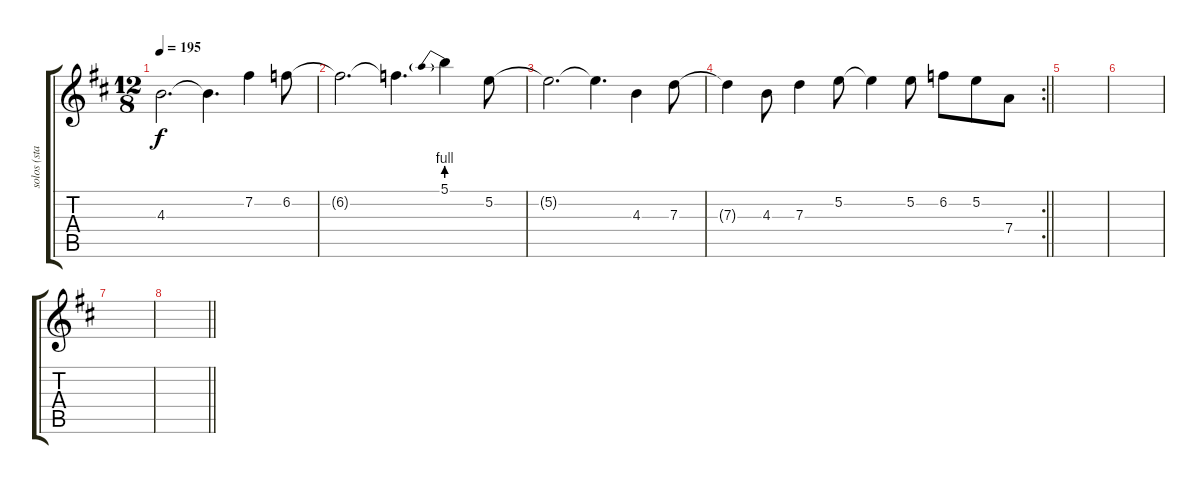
\track ("solos (standar tuning)" "solos (sta") {instrument distortionguitar}
\staff {score tabs}
\tuning (E4 B3 G3 D3 A2 E2) {hide}
\ts (12 8)
\tempo 195
\clef g2
\ks d
4.3.2{d dy f} 4.3{t}.4{d} 7.2.4 6.2.8 |
6.2{t}.2{d} 6.2{t}.4{d} 5.1{be (prebend 0 4 60 4)}.4 5.2.8 |
5.2{t}.2{d} 5.2{t}.4{d} 4.3.4 7.3.8 |
\rc 2
\barLineRight lightlight
7.3{t}.4 4.3.8 7.3.4 5.2.8 5.2{t}.4 5.2.8 6.2.8 5.2.8 7.4.8 |
|
|
|
\barLineRight lightlight
